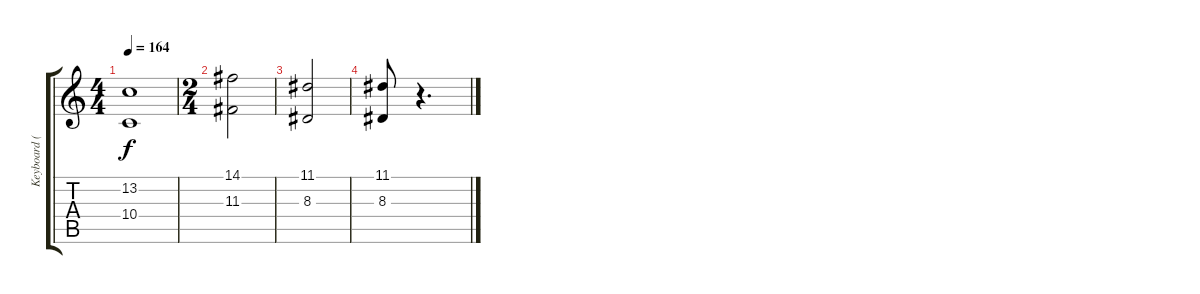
\track ("Keyboard (Strings)" "Keyboard (") {instrument stringensemble1}
\staff {score tabs}
\tuning (E4 B3 G3 D3 A2 E2) {hide}
\ts (4 4)
\tempo 164
\clef g2
\ks c
(13.2 10.4).1{dy f} |
\ts (2 4)
(14.1 11.3).2 |
(11.1 8.3).2 |
(11.1 8.3).8 r.4{d}
